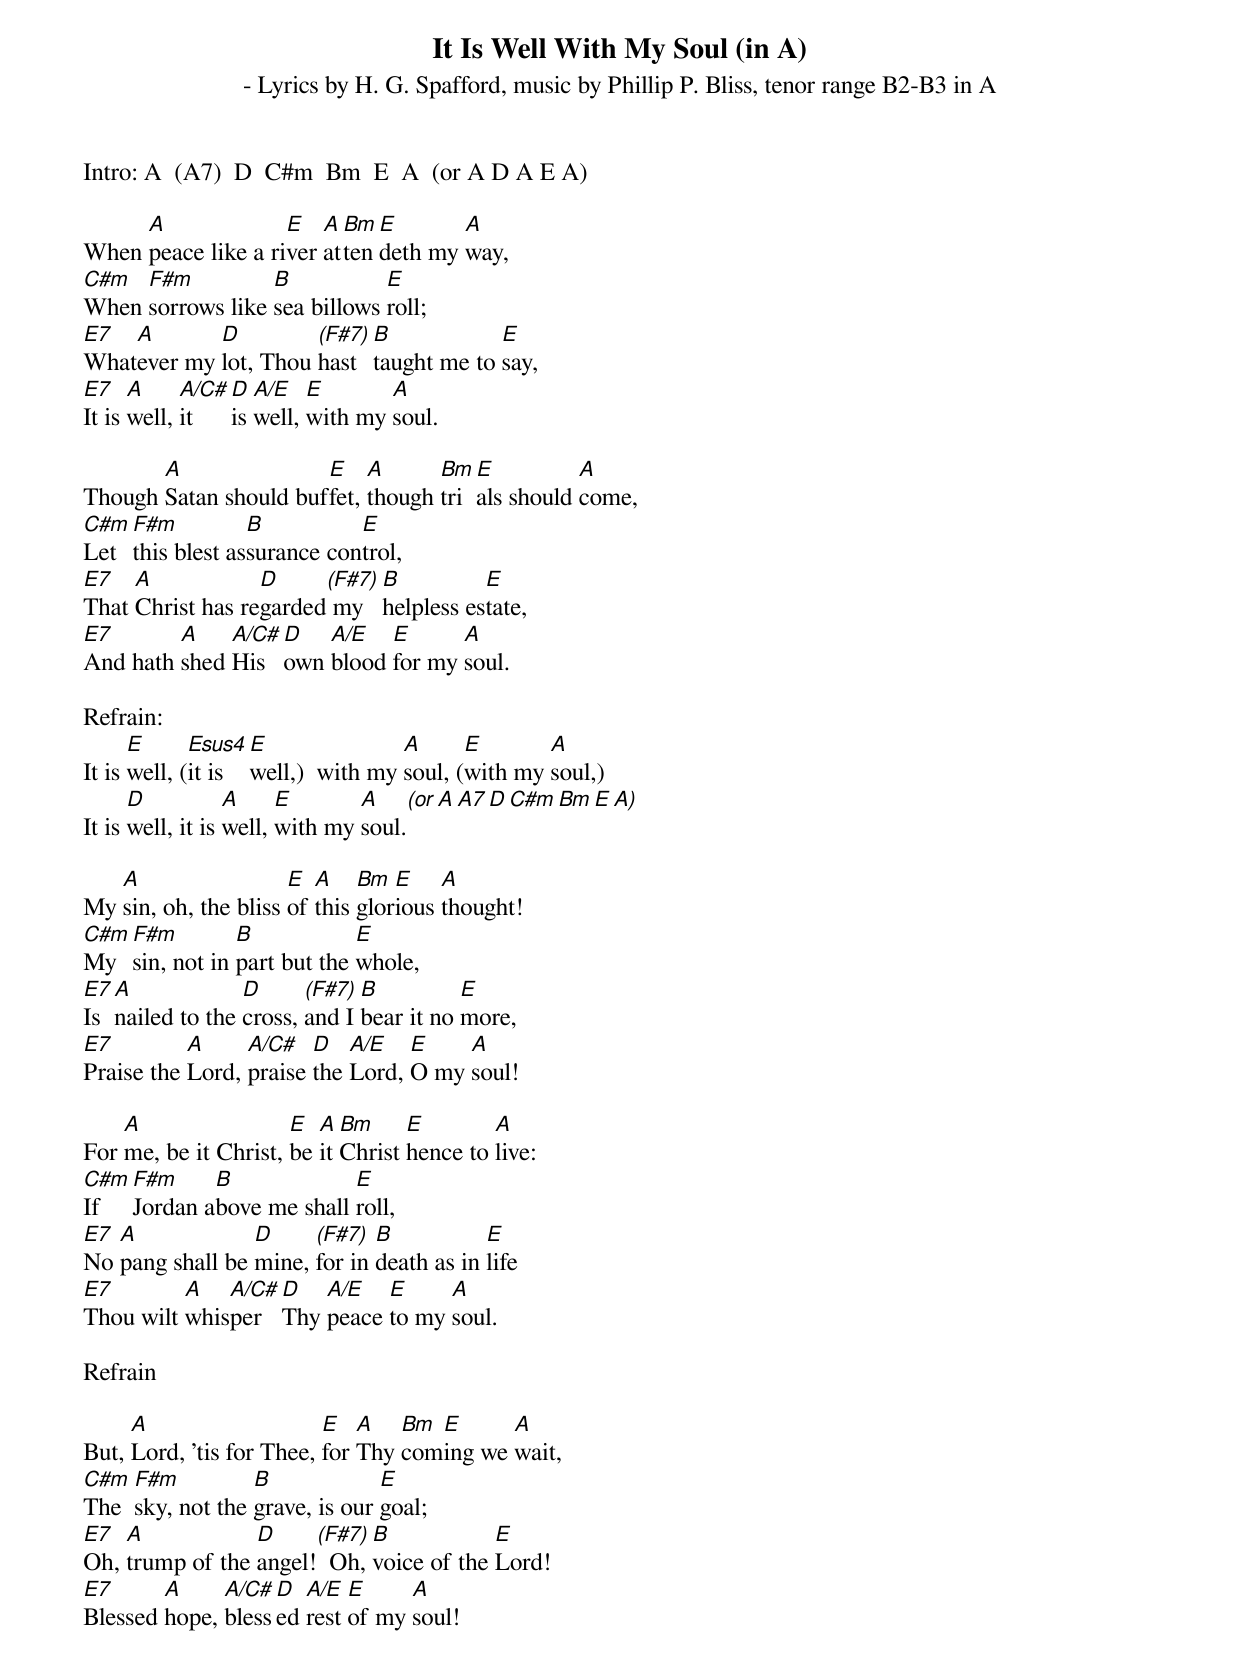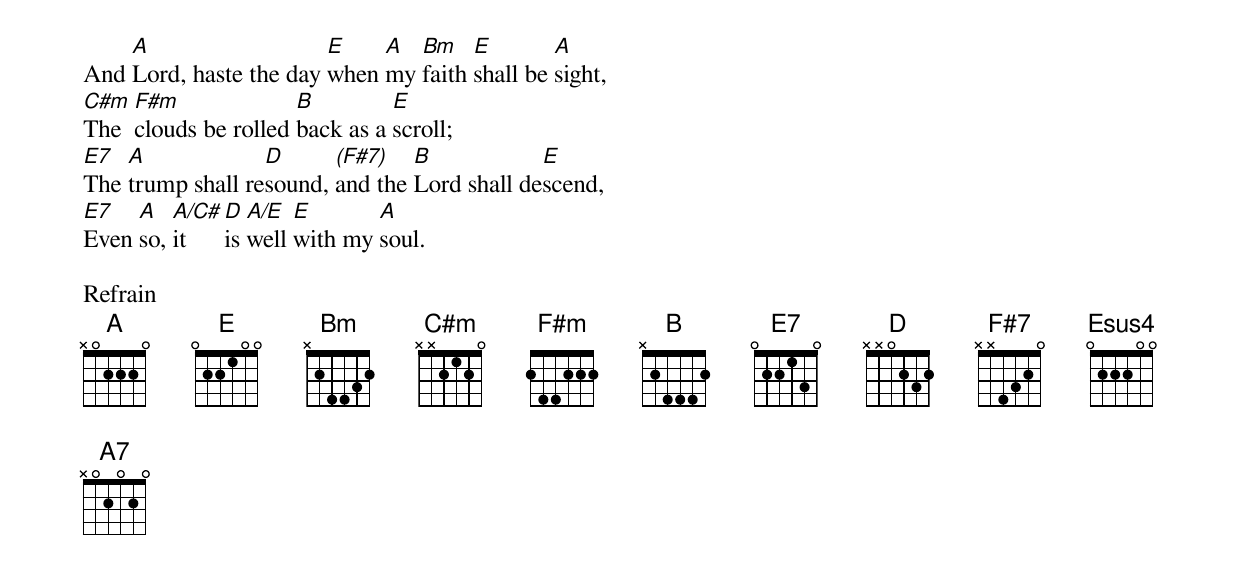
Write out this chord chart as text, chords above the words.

It Is Well With My Soul (in A)
 - Lyrics by H. G. Spafford, music by Phillip P. Bliss, tenor range B2-B3 in A

Intro: A  (A7)  D  C#m  Bm  E  A  (or A D A E A)

     A              E   A Bm E       A
When peace like a river attendeth my way,
C#m  F#m          B           E
When sorrows like sea billows roll;
E7  A       D         (F#7) B            E
Whatever my lot, Thou hast  taught me to say,
E7    A     A/C# D  A/E   E       A
It is well, it   is well, with my soul.

       A               E    A      Bm E          A
Though Satan should buffet, though trials should come,
C#m  F#m          B          E
Let  this blest assurance control,
E7   A            D     (F#7) B          E
That Christ has regarded my   helpless estate,
E7       A    A/C# D   A/E   E      A
And hath shed His  own blood for my soul.

Refrain:
      E      Esus4 E               A      E       A
It is well, (it is well,)  with my soul, (with my soul,)
      D           A     E       A          (or A A7 D C#m Bm E A)
It is well, it is well, with my soul.

   A                  E  A    Bm  E    A
My sin, oh, the bliss of this glorious thought!
C#m F#m         B            E
My  sin, not in part but the whole,
E7 A             D      (F#7) B          E
Is nailed to the cross, and I bear it no more,
E7         A     A/C#   D   A/E   E    A
Praise the Lord, praise the Lord, O my soul!

    A                 E  A  Bm     E        A
For me, be it Christ, be it Christ hence to live:
C#m F#m     B             E
If  Jordan above me shall roll,
E7 A             D     (F#7)  B           E
No pang shall be mine, for in death as in life
E7        A   A/C# D   A/E   E     A
Thou wilt whisper  Thy peace to my soul.

Refrain

     A                    E   A   Bm E      A
But, Lord, 'tis for Thee, for Thy coming we wait,
C#m  F#m          B             E
The  sky, not the grave, is our goal;
E7  A            D     (F#7) B            E
Oh, trump of the angel!  Oh, voice of the Lord!
E7      A     A/C# D  A/E  E     A
Blessed hope, blessed rest of my soul!

    A                   E    A  Bm    E        A
And Lord, haste the day when my faith shall be sight,
C#m  F#m              B         E
The  clouds be rolled back as a scroll;
E7  A             D      (F#7)   B            E
The trump shall resound, and the Lord shall descend,
E7   A   A/C# D  A/E  E       A
Even so, it   is well with my soul.

Refrain
